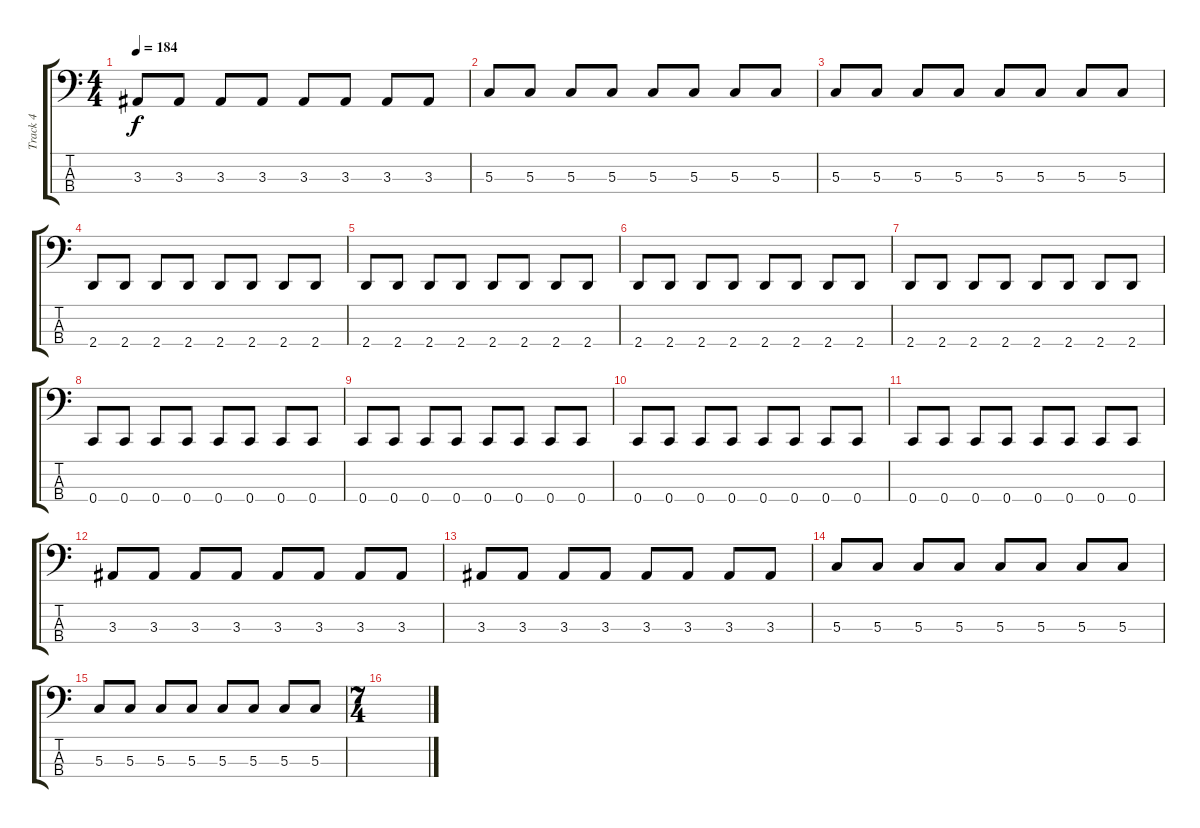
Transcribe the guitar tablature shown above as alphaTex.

\track ("Track 4" "Track 4") {instrument electricbasspick}
\staff {score tabs}
\tuning (F2 C2 G1 C1) {hide}
\ts (4 4)
\tempo 184
\clef f4
\ks c
3.3.8{dy f} 3.3.8 3.3.8 3.3.8 3.3.8 3.3.8 3.3.8 3.3.8 |
5.3.8 5.3.8 5.3.8 5.3.8 5.3.8 5.3.8 5.3.8 5.3.8 |
5.3.8 5.3.8 5.3.8 5.3.8 5.3.8 5.3.8 5.3.8 5.3.8 |
2.4.8 2.4.8 2.4.8 2.4.8 2.4.8 2.4.8 2.4.8 2.4.8 |
2.4.8 2.4.8 2.4.8 2.4.8 2.4.8 2.4.8 2.4.8 2.4.8 |
2.4.8 2.4.8 2.4.8 2.4.8 2.4.8 2.4.8 2.4.8 2.4.8 |
2.4.8 2.4.8 2.4.8 2.4.8 2.4.8 2.4.8 2.4.8 2.4.8 |
0.4.8 0.4.8 0.4.8 0.4.8 0.4.8 0.4.8 0.4.8 0.4.8 |
0.4.8 0.4.8 0.4.8 0.4.8 0.4.8 0.4.8 0.4.8 0.4.8 |
0.4.8 0.4.8 0.4.8 0.4.8 0.4.8 0.4.8 0.4.8 0.4.8 |
0.4.8 0.4.8 0.4.8 0.4.8 0.4.8 0.4.8 0.4.8 0.4.8 |
3.3.8 3.3.8 3.3.8 3.3.8 3.3.8 3.3.8 3.3.8 3.3.8 |
3.3.8 3.3.8 3.3.8 3.3.8 3.3.8 3.3.8 3.3.8 3.3.8 |
5.3.8 5.3.8 5.3.8 5.3.8 5.3.8 5.3.8 5.3.8 5.3.8 |
5.3.8 5.3.8 5.3.8 5.3.8 5.3.8 5.3.8 5.3.8 5.3.8 |
\ts (7 4)
